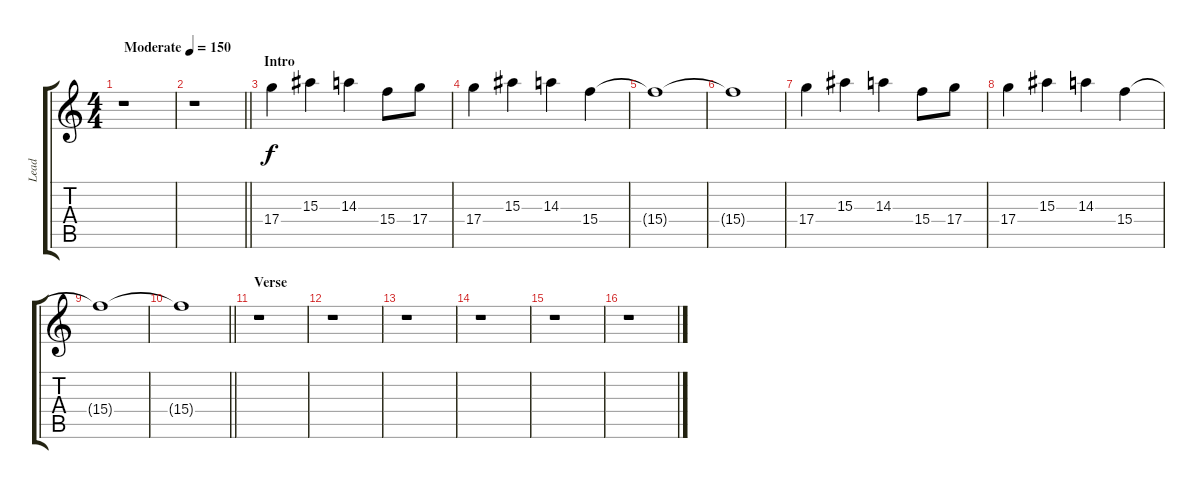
\track ("Lead" "Lead") {instrument overdrivenguitar}
\staff {score tabs}
\tuning (E4 B3 G3 D3 A2 D2) {hide}
\ts (4 4)
\tempo (150 "Moderate")
\clef g2
\ks c
r.1{dy f instrument overdrivenguitar} |
\barLineRight lightlight
r.1 |
\section ("" "Intro")
17.4.4 15.3.4 14.3.4 15.4.8 17.4.8 |
17.4.4 15.3.4 14.3.4 15.4.4 |
15.4{t}.1 |
15.4{t}.1 |
17.4.4 15.3.4 14.3.4 15.4.8 17.4.8 |
17.4.4 15.3.4 14.3.4 15.4.4 |
15.4{t}.1 |
\barLineRight lightlight
15.4{t}.1 |
\section ("" "Verse")
r.1 |
r.1 |
r.1 |
r.1 |
r.1 |
r.1
